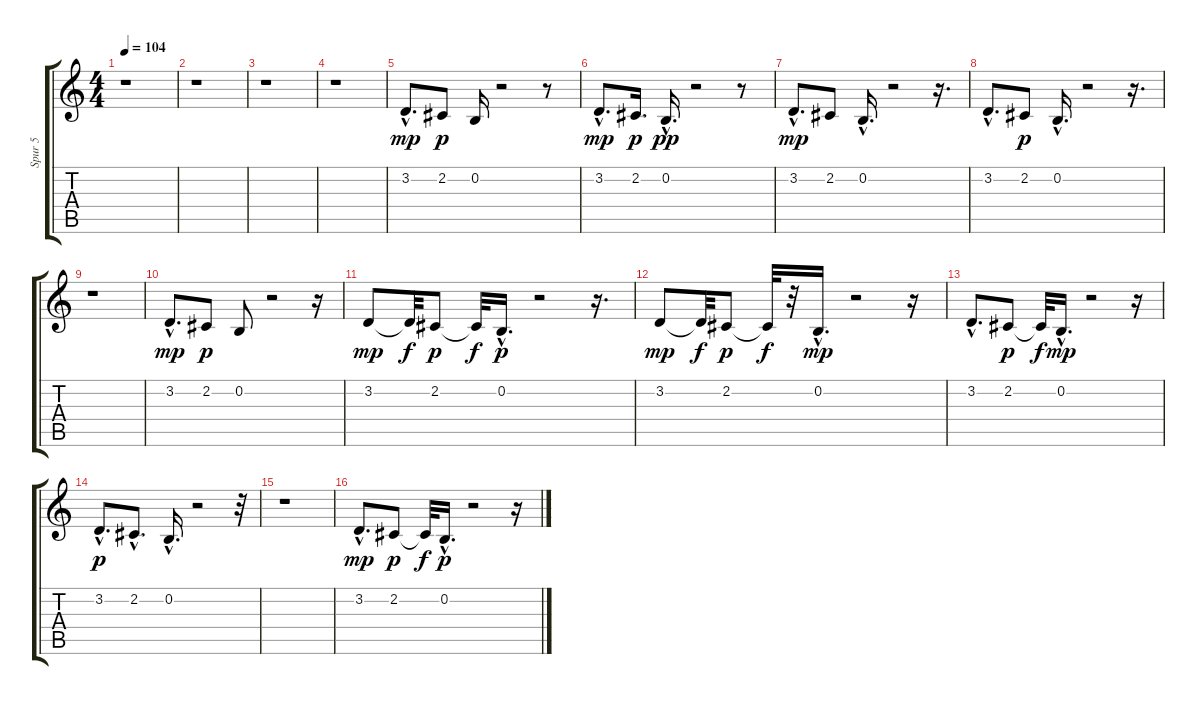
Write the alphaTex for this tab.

\track ("Spur 5" "Spur 5") {instrument lead3calliope}
\staff {score tabs}
\tuning (E4 B3 G3 D3 A2 E2) {hide}
\ts (4 4)
\tempo 104
\clef g2
\ks c
r.1{dy f} |
r.1 |
r.1 |
r.1 |
3.2{hac}.8{d dy mp} 2.2.8{dy p} 0.2.16 r.2 r.8 |
3.2{hac}.8{d dy mp} 2.2.16{d dy p} 0.2{hac}.16{d dy pp} r.2 r.8 |
3.2{hac}.8{d dy mp} 2.2.8 0.2{hac}.16{d} r.2 r.16{d} |
3.2{hac}.8{d} 2.2.8{dy p} 0.2{hac}.16{d} r.2 r.16{d} |
r.1 |
3.2{hac}.8{d dy mp} 2.2.8{dy p} 0.2.8 r.2 r.16 |
3.2.8{dy mp} 3.2{t}.32{dy f} 2.2.8{dy p} 2.2{t}.32{dy f} 0.2{hac}.16{d dy p} r.2 r.16{d} |
3.2.8{dy mp} 3.2{t}.32{dy f} 2.2.8{dy p} 2.2{t}.32{dy f} r.32 0.2{hac}.16{d dy mp} r.2 r.16 |
3.2{hac}.8{d} 2.2.8{dy p} 2.2{t}.32{dy f} 0.2{hac}.16{d dy mp} r.2 r.16 |
3.2{hac}.8{d dy p} 2.2{hac}.8{d} 0.2{hac}.16{d} r.2 r.32 |
r.1 |
3.2{hac}.8{d dy mp} 2.2.8{dy p} 2.2{t}.32{dy f} 0.2{hac}.16{d dy p} r.2 r.16
